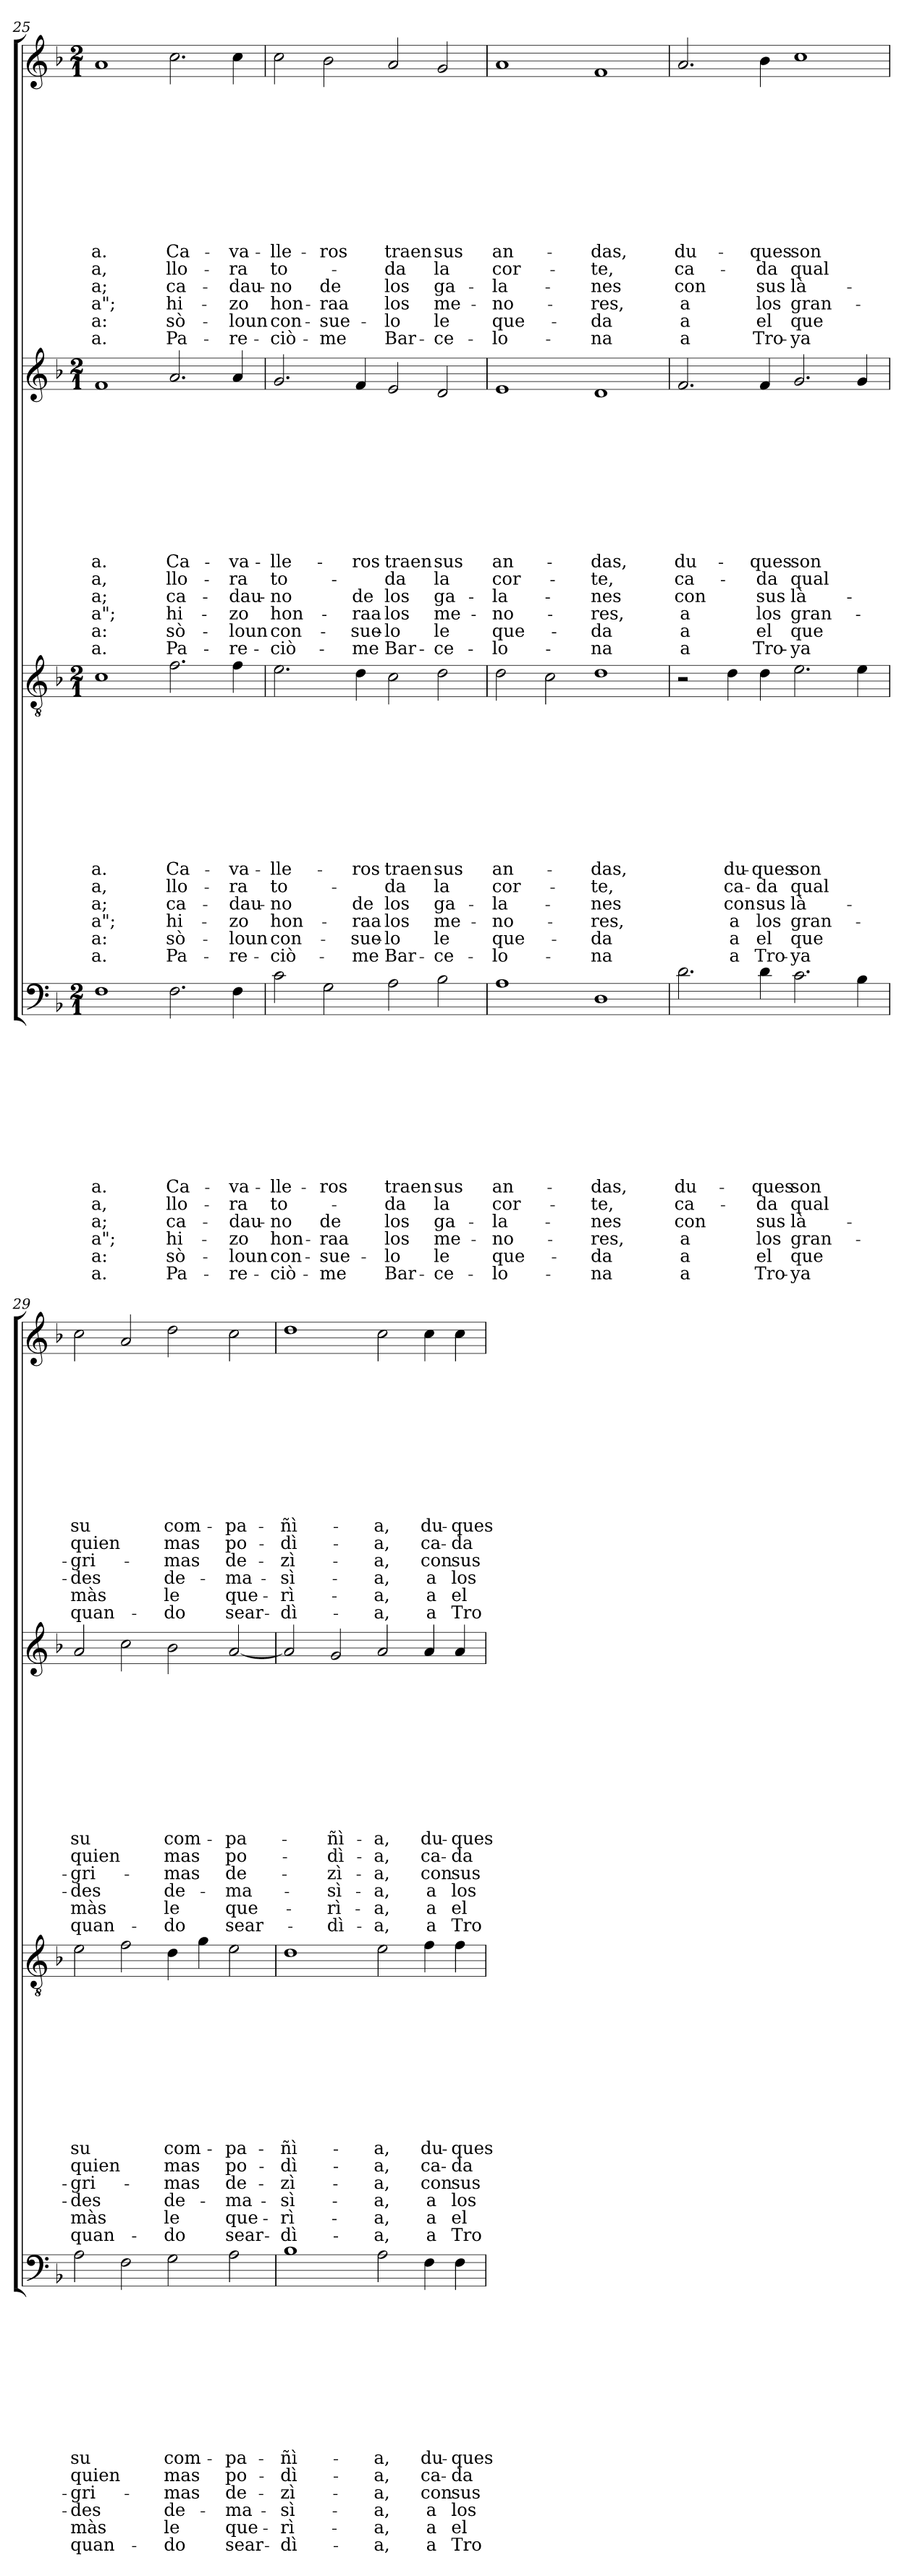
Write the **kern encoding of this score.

**kern	**text	**text	**text	**text	**text	**text	**text	**text	**text	**text	**text	**text	**text	**text	**text	**kern	**text	**text	**text	**text	**text	**text	**text	**text	**text	**text	**text	**text	**text	**text	**text	**kern	**text	**text	**text	**text	**text	**text	**text	**text	**text	**text	**text	**text	**text	**text	**text	**kern	**text	**text	**text	**text	**text	**text	**text	**text	**text	**text	**text	**text	**text	**text	**text
*part4	*part4	*part4	*part4	*part4	*part4	*part4	*part4	*part4	*part4	*part4	*part4	*part4	*part4	*part4	*part4	*part3	*part3	*part3	*part3	*part3	*part3	*part3	*part3	*part3	*part3	*part3	*part3	*part3	*part3	*part3	*part3	*part2	*part2	*part2	*part2	*part2	*part2	*part2	*part2	*part2	*part2	*part2	*part2	*part2	*part2	*part2	*part2	*part1	*part1	*part1	*part1	*part1	*part1	*part1	*part1	*part1	*part1	*part1	*part1	*part1	*part1	*part1	*part1
*staff4	*staff4	*staff4	*staff4	*staff4	*staff4	*staff4	*staff4	*staff4	*staff4	*staff4	*staff4	*staff4	*staff4	*staff4	*staff4	*staff3	*staff3	*staff3	*staff3	*staff3	*staff3	*staff3	*staff3	*staff3	*staff3	*staff3	*staff3	*staff3	*staff3	*staff3	*staff3	*staff2	*staff2	*staff2	*staff2	*staff2	*staff2	*staff2	*staff2	*staff2	*staff2	*staff2	*staff2	*staff2	*staff2	*staff2	*staff2	*staff1	*staff1	*staff1	*staff1	*staff1	*staff1	*staff1	*staff1	*staff1	*staff1	*staff1	*staff1	*staff1	*staff1	*staff1	*staff1
!!LO:PB:g=z
*clefF4	*	*	*	*	*	*	*	*	*	*	*	*	*	*	*	*clefGv2	*	*	*	*	*	*	*	*	*	*	*	*	*	*	*	*clefG2	*	*	*	*	*	*	*	*	*	*	*	*	*	*	*	*clefG2	*	*	*	*	*	*	*	*	*	*	*	*	*	*	*
*k[b-]	*	*	*	*	*	*	*	*	*	*	*	*	*	*	*	*k[b-]	*	*	*	*	*	*	*	*	*	*	*	*	*	*	*	*k[b-]	*	*	*	*	*	*	*	*	*	*	*	*	*	*	*	*k[b-]	*	*	*	*	*	*	*	*	*	*	*	*	*	*	*
*F:	*	*	*	*	*	*	*	*	*	*	*	*	*	*	*	*F:	*	*	*	*	*	*	*	*	*	*	*	*	*	*	*	*F:	*	*	*	*	*	*	*	*	*	*	*	*	*	*	*	*F:	*	*	*	*	*	*	*	*	*	*	*	*	*	*	*
*M2/1	*	*	*	*	*	*	*	*	*	*	*	*	*	*	*	*M2/1	*	*	*	*	*	*	*	*	*	*	*	*	*	*	*	*M2/1	*	*	*	*	*	*	*	*	*	*	*	*	*	*	*	*M2/1	*	*	*	*	*	*	*	*	*	*	*	*	*	*	*
=25	=25	=25	=25	=25	=25	=25	=25	=25	=25	=25	=25	=25	=25	=25	=25	=25	=25	=25	=25	=25	=25	=25	=25	=25	=25	=25	=25	=25	=25	=25	=25	=25	=25	=25	=25	=25	=25	=25	=25	=25	=25	=25	=25	=25	=25	=25	=25	=25	=25	=25	=25	=25	=25	=25	=25	=25	=25	=25	=25	=25	=25	=25	=25
1F	.	.	.	.	.	.	.	.	.	-a.	-a,	-a;	-a";	-a:	-a.	1c	.	.	.	.	.	.	.	.	.	-a.	-a,	-a;	-a";	-a:	-a.	1f	.	.	.	.	.	.	.	.	.	-a.	-a,	-a;	-a";	-a:	-a.	1a	.	.	.	.	.	.	.	.	.	-a.	-a,	-a;	-a";	-a:	-a.
2.F\	.	.	.	.	.	.	.	.	.	Ca-	llo-	ca-	hi-	sò-	Pa-	2.f\	.	.	.	.	.	.	.	.	.	Ca-	llo-	ca-	hi-	sò-	Pa-	2.a/	.	.	.	.	.	.	.	.	.	Ca-	llo-	ca-	hi-	sò-	Pa-	2.cc\	.	.	.	.	.	.	.	.	.	Ca-	llo-	ca-	hi-	sò-	Pa-
4F\	.	.	.	.	.	.	.	.	.	-va-	-ra	-dau-	-zo	-loun	-re-	4f\	.	.	.	.	.	.	.	.	.	-va-	-ra	-dau-	-zo	-loun	-re-	4a/	.	.	.	.	.	.	.	.	.	-va-	-ra	-dau-	-zo	-loun	-re-	4cc\	.	.	.	.	.	.	.	.	.	-va-	-ra	-dau-	-zo	-loun	-re-
=26	=26	=26	=26	=26	=26	=26	=26	=26	=26	=26	=26	=26	=26	=26	=26	=26	=26	=26	=26	=26	=26	=26	=26	=26	=26	=26	=26	=26	=26	=26	=26	=26	=26	=26	=26	=26	=26	=26	=26	=26	=26	=26	=26	=26	=26	=26	=26	=26	=26	=26	=26	=26	=26	=26	=26	=26	=26	=26	=26	=26	=26	=26	=26
2c\	.	.	.	.	.	.	.	.	.	-lle-	to-	-no	hon-	con-	-ciò-	2.e\	.	.	.	.	.	.	.	.	.	-lle-	to-	-no	hon-	con-	-ciò-	2.g/	.	.	.	.	.	.	.	.	.	-lle-	to-	-no	hon-	con-	-ciò-	2cc\	.	.	.	.	.	.	.	.	.	-lle-	to-	-no	hon-	con-	-ciò-
2G\	.	.	.	.	.	.	.	.	.	-ros	.	de	-raa	-sue-	-me	.	.	.	.	.	.	.	.	.	.	.	.	.	.	.	.	.	.	.	.	.	.	.	.	.	.	.	.	.	.	.	.	2b-\	.	.	.	.	.	.	.	.	.	-ros	.	de	-raa	-sue-	-me
.	.	.	.	.	.	.	.	.	.	.	.	.	.	.	.	4d\	.	.	.	.	.	.	.	.	.	-ros	.	de	-raa	-sue-	-me	4f/	.	.	.	.	.	.	.	.	.	-ros	.	de	-raa	-sue-	-me	.	.	.	.	.	.	.	.	.	.	.	.	.	.	.	.
2A\	.	.	.	.	.	.	.	.	.	traen	-da	los	los	-lo	Bar-	2c\	.	.	.	.	.	.	.	.	.	traen	-da	los	los	-lo	Bar-	2e/	.	.	.	.	.	.	.	.	.	traen	-da	los	los	-lo	Bar-	2a/	.	.	.	.	.	.	.	.	.	traen	-da	los	los	-lo	Bar-
2B-\	.	.	.	.	.	.	.	.	.	sus	la	ga-	me-	le	-ce-	2d\	.	.	.	.	.	.	.	.	.	sus	la	ga-	me-	le	-ce-	2d/	.	.	.	.	.	.	.	.	.	sus	la	ga-	me-	le	-ce-	2g/	.	.	.	.	.	.	.	.	.	sus	la	ga-	me-	le	-ce-
=27	=27	=27	=27	=27	=27	=27	=27	=27	=27	=27	=27	=27	=27	=27	=27	=27	=27	=27	=27	=27	=27	=27	=27	=27	=27	=27	=27	=27	=27	=27	=27	=27	=27	=27	=27	=27	=27	=27	=27	=27	=27	=27	=27	=27	=27	=27	=27	=27	=27	=27	=27	=27	=27	=27	=27	=27	=27	=27	=27	=27	=27	=27	=27
1A	.	.	.	.	.	.	.	.	.	an-	cor-	-la-	-no-	que-	-lo-	2d\	.	.	.	.	.	.	.	.	.	an-	cor-	-la-	-no-	que-	-lo-	1e	.	.	.	.	.	.	.	.	.	an-	cor-	-la-	-no-	que-	-lo-	1a	.	.	.	.	.	.	.	.	.	an-	cor-	-la-	-no-	que-	-lo-
.	.	.	.	.	.	.	.	.	.	.	.	.	.	.	.	2c\	.	.	.	.	.	.	.	.	.	.	.	.	.	.	.	.	.	.	.	.	.	.	.	.	.	.	.	.	.	.	.	.	.	.	.	.	.	.	.	.	.	.	.	.	.	.	.
1D	.	.	.	.	.	.	.	.	.	-das,	-te,	-nes	-res,	-da	-na	1d	.	.	.	.	.	.	.	.	.	-das,	-te,	-nes	-res,	-da	-na	1d	.	.	.	.	.	.	.	.	.	-das,	-te,	-nes	-res,	-da	-na	1f	.	.	.	.	.	.	.	.	.	-das,	-te,	-nes	-res,	-da	-na
=28	=28	=28	=28	=28	=28	=28	=28	=28	=28	=28	=28	=28	=28	=28	=28	=28	=28	=28	=28	=28	=28	=28	=28	=28	=28	=28	=28	=28	=28	=28	=28	=28	=28	=28	=28	=28	=28	=28	=28	=28	=28	=28	=28	=28	=28	=28	=28	=28	=28	=28	=28	=28	=28	=28	=28	=28	=28	=28	=28	=28	=28	=28	=28
2.d\	.	.	.	.	.	.	.	.	.	du-	ca-	con	a	a	a	2r	.	.	.	.	.	.	.	.	.	.	.	.	.	.	.	2.f/	.	.	.	.	.	.	.	.	.	du-	ca-	con	a	a	a	2.a/	.	.	.	.	.	.	.	.	.	du-	ca-	con	a	a	a
.	.	.	.	.	.	.	.	.	.	.	.	.	.	.	.	4d\	.	.	.	.	.	.	.	.	.	du-	ca-	con	a	a	a	.	.	.	.	.	.	.	.	.	.	.	.	.	.	.	.	.	.	.	.	.	.	.	.	.	.	.	.	.	.	.	.
4d\	.	.	.	.	.	.	.	.	.	-ques	-da	sus	los	el	Tro-	4d\	.	.	.	.	.	.	.	.	.	-ques	-da	sus	los	el	Tro-	4f/	.	.	.	.	.	.	.	.	.	-ques	-da	sus	los	el	Tro-	4b-\	.	.	.	.	.	.	.	.	.	-ques	-da	sus	los	el	Tro-
2.c\	.	.	.	.	.	.	.	.	.	son	qual	là-	gran-	que	-ya	2.e\	.	.	.	.	.	.	.	.	.	son	qual	là-	gran-	que	-ya	2.g/	.	.	.	.	.	.	.	.	.	son	qual	là-	gran-	que	-ya	1cc	.	.	.	.	.	.	.	.	.	son	qual	là-	gran-	que	-ya
4B-\	.	.	.	.	.	.	.	.	.	.	.	.	.	.	.	4e\	.	.	.	.	.	.	.	.	.	.	.	.	.	.	.	4g/	.	.	.	.	.	.	.	.	.	.	.	.	.	.	.	.	.	.	.	.	.	.	.	.	.	.	.	.	.	.	.
=29	=29	=29	=29	=29	=29	=29	=29	=29	=29	=29	=29	=29	=29	=29	=29	=29	=29	=29	=29	=29	=29	=29	=29	=29	=29	=29	=29	=29	=29	=29	=29	=29	=29	=29	=29	=29	=29	=29	=29	=29	=29	=29	=29	=29	=29	=29	=29	=29	=29	=29	=29	=29	=29	=29	=29	=29	=29	=29	=29	=29	=29	=29	=29
2A\	.	.	.	.	.	.	.	.	.	su	quien	-gri-	-des	màs	quan-	2e\	.	.	.	.	.	.	.	.	.	su	quien	-gri-	-des	màs	quan-	2a/	.	.	.	.	.	.	.	.	.	su	quien	-gri-	-des	màs	quan-	2cc\	.	.	.	.	.	.	.	.	.	su	quien	-gri-	-des	màs	quan-
2F\	.	.	.	.	.	.	.	.	.	.	.	.	.	.	.	2f\	.	.	.	.	.	.	.	.	.	.	.	.	.	.	.	2cc\	.	.	.	.	.	.	.	.	.	.	.	.	.	.	.	2a/	.	.	.	.	.	.	.	.	.	.	.	.	.	.	.
2G\	.	.	.	.	.	.	.	.	.	com-	mas	-mas	de-	le	-do	4d\	.	.	.	.	.	.	.	.	.	com-	mas	-mas	de-	le	-do	2b-\	.	.	.	.	.	.	.	.	.	com-	mas	-mas	de-	le	-do	2dd\	.	.	.	.	.	.	.	.	.	com-	mas	-mas	de-	le	-do
.	.	.	.	.	.	.	.	.	.	.	.	.	.	.	.	4g\	.	.	.	.	.	.	.	.	.	.	.	.	.	.	.	.	.	.	.	.	.	.	.	.	.	.	.	.	.	.	.	.	.	.	.	.	.	.	.	.	.	.	.	.	.	.	.
2A\	.	.	.	.	.	.	.	.	.	-pa-	po-	de-	-ma-	que-	sear-	2e\	.	.	.	.	.	.	.	.	.	-pa-	po-	de-	-ma-	que-	sear-	[2a/	.	.	.	.	.	.	.	.	.	-pa-	po-	de-	-ma-	que-	sear-	2cc\	.	.	.	.	.	.	.	.	.	-pa-	po-	de-	-ma-	que-	sear-
=30	=30	=30	=30	=30	=30	=30	=30	=30	=30	=30	=30	=30	=30	=30	=30	=30	=30	=30	=30	=30	=30	=30	=30	=30	=30	=30	=30	=30	=30	=30	=30	=30	=30	=30	=30	=30	=30	=30	=30	=30	=30	=30	=30	=30	=30	=30	=30	=30	=30	=30	=30	=30	=30	=30	=30	=30	=30	=30	=30	=30	=30	=30	=30
1B-	.	.	.	.	.	.	.	.	.	-ñì-	-dì-	-zì-	-sì-	-rì-	-dì-	1d	.	.	.	.	.	.	.	.	.	-ñì-	-dì-	-zì-	-sì-	-rì-	-dì-	2a/]	.	.	.	.	.	.	.	.	.	.	.	.	.	.	.	1dd	.	.	.	.	.	.	.	.	.	-ñì-	-dì-	-zì-	-sì-	-rì-	-dì-
.	.	.	.	.	.	.	.	.	.	.	.	.	.	.	.	.	.	.	.	.	.	.	.	.	.	.	.	.	.	.	.	2g/	.	.	.	.	.	.	.	.	.	-ñì-	-dì-	-zì-	-sì-	-rì-	-dì-	.	.	.	.	.	.	.	.	.	.	.	.	.	.	.	.
2A\	.	.	.	.	.	.	.	.	.	-a,	-a,	-a,	-a,	-a,	-a,	2e\	.	.	.	.	.	.	.	.	.	-a,	-a,	-a,	-a,	-a,	-a,	2a/	.	.	.	.	.	.	.	.	.	-a,	-a,	-a,	-a,	-a,	-a,	2cc\	.	.	.	.	.	.	.	.	.	-a,	-a,	-a,	-a,	-a,	-a,
4F\	.	.	.	.	.	.	.	.	.	du-	ca-	con	a	a	a	4f\	.	.	.	.	.	.	.	.	.	du-	ca-	con	a	a	a	4a/	.	.	.	.	.	.	.	.	.	du-	ca-	con	a	a	a	4cc\	.	.	.	.	.	.	.	.	.	du-	ca-	con	a	a	a
4F\	.	.	.	.	.	.	.	.	.	-ques	-da	sus	los	el	Tro-	4f\	.	.	.	.	.	.	.	.	.	-ques	-da	sus	los	el	Tro-	4a/	.	.	.	.	.	.	.	.	.	-ques	-da	sus	los	el	Tro-	4cc\	.	.	.	.	.	.	.	.	.	-ques	-da	sus	los	el	Tro-
=	=	=	=	=	=	=	=	=	=	=	=	=	=	=	=	=	=	=	=	=	=	=	=	=	=	=	=	=	=	=	=	=	=	=	=	=	=	=	=	=	=	=	=	=	=	=	=	=	=	=	=	=	=	=	=	=	=	=	=	=	=	=	=
*-	*-	*-	*-	*-	*-	*-	*-	*-	*-	*-	*-	*-	*-	*-	*-	*-	*-	*-	*-	*-	*-	*-	*-	*-	*-	*-	*-	*-	*-	*-	*-	*-	*-	*-	*-	*-	*-	*-	*-	*-	*-	*-	*-	*-	*-	*-	*-	*-	*-	*-	*-	*-	*-	*-	*-	*-	*-	*-	*-	*-	*-	*-	*-
